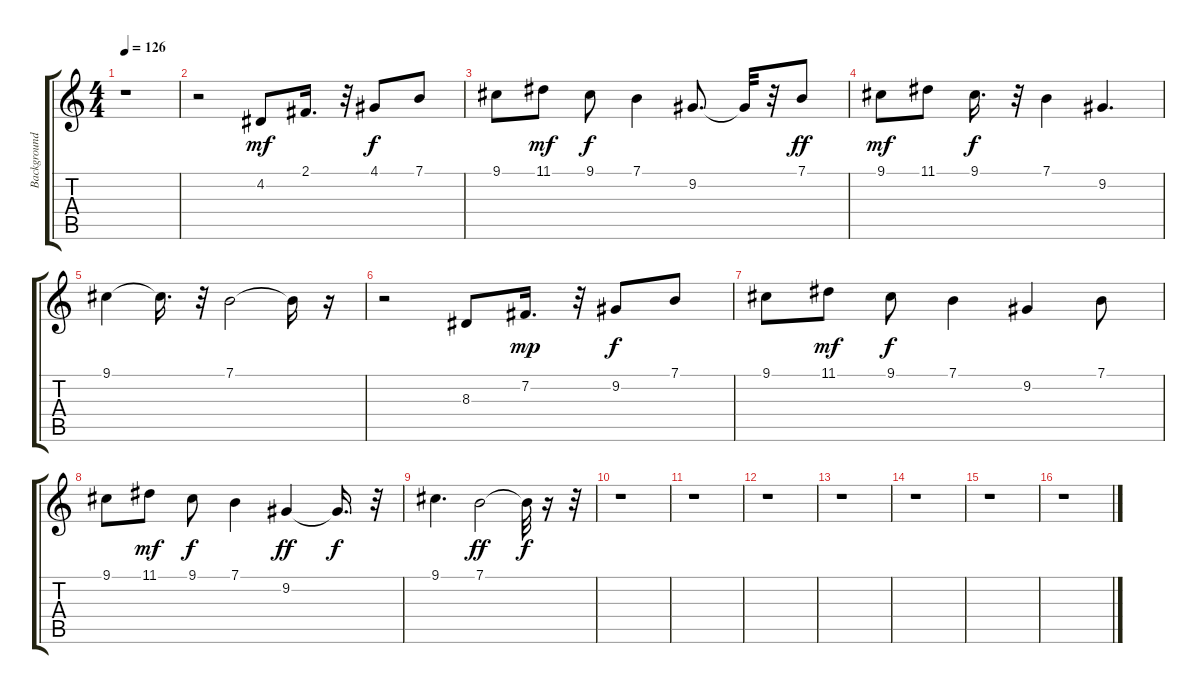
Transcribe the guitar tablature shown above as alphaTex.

\track ("Background Vocals" "Background") {instrument pad4choir}
\staff {score tabs}
\tuning (E4 B3 G3 D3 A2 E2) {hide}
\ts (4 4)
\tempo 126
\clef g2
\ks c
r.1{dy f} |
r.2 4.2.8{dy mf} 2.1.16{d} r.32 4.1.8{dy f} 7.1.8 |
9.1.8 11.1.8{dy mf} 9.1.8{dy f} 7.1.4 9.2.8{d} 9.2{t}.32 r.32 7.1.8{dy ff} |
9.1.8{dy mf} 11.1.8 9.1.16{d dy f} r.32 7.1.4 9.2.4{d} |
9.1.4 9.1{t}.16{d} r.32 7.1.2 7.1{t}.16 r.16 |
r.2 8.3.8 7.2.16{d dy mp} r.32 9.2.8{dy f} 7.1.8 |
9.1.8 11.1.8{dy mf} 9.1.8{dy f} 7.1.4 9.2.4 7.1.8 |
9.1.8 11.1.8{dy mf} 9.1.8{dy f} 7.1.4 9.2.4{dy ff} 9.2{t}.16{d dy f} r.32 |
9.1.4{d} 7.1.2{dy ff} 7.1{t}.32{dy f} r.16 r.32 |
r.1 |
r.1 |
r.1 |
r.1 |
r.1 |
r.1 |
r.1
